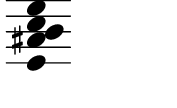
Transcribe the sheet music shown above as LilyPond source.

\version "2.20.0"

\paper{
  paper-width = 30
  paper-height = 30

  top-margin = 0
  bottom-margin = 0
  left-margin = 1
  right-margin = 1
  
  top-system-spacing  = 
  #' (
       (minimum-distance 0)
       (padding -50)
       (stretchability 0)
       )
 
  system-system-spacing =
  #'((basic-distance . 15)  %this controls space between lines default = 12
      (minimum-distance . 8)
      (padding . 1)
      (stretchability . 60)) 

}

\book {

  \header {
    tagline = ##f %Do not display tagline
 }

  \score {

    <<

      \override Score.BarNumber.break-visibility = ##(#f #f #f) %The order of the three values is end of line visible, middle of line visible, beginning of line visible.

      \new Staff \with {
        \omit TimeSignature
        \omit BarLine
        \omit Clef
        \omit KeySignature
        \override StaffSymbol.thickness = #1 %thickness of stafflines, ledger lines, and stems
        % \accidentalStyle dodecaphonic  modern modern-cautionary neo-modern default http://lilypond.org/doc/v2.18/Documentation/notation/displaying-pitches#automatic-accidentals
      }

      {
        \time 1/4
        \override TupletBracket.bracket-visibility = ##t
        \override TupletNumber.visibility = ##f
        %\once \override TupletNumber #'text = "7:4"
        %\set tupletFullLength = ##t %http://lilypond.org/doc/v2.19/Documentation/snippets/rhythms
        
        \override NoteHead.font-size = #-0.75
        
       % \override Stem.details.beamed-lengths = #'(7)
       % \override Stem.details.lengths = #'(7)
       
        \override Stem.details.beamed-lengths = #'(0)
        \override Stem.details.lengths = #'(0)
        
        % \override NoteColumn.accent-skip = ##t
        
        \override Accidental.font-size = -4 
        
        % Notes Only, No Staff
        %     \stopStaff
        %         \override NoteHead.transparent = ##t
        %         \override NoteHead.no-ledgers = ##t 
        %         \override Script.transparent = ##t
        %         \override Stem.transparent = ##t  
        %         \override TupletBracket.bracket-visibility = ##f
        %         \override TupletNumber.transparent = ##t
        %         \override Staff.Clef.transparent =##t
        %         \override Staff.BarLine.transparent =##t

        % To Restart Staff After Stopping Staff
        %    \startStaff
        %         \override NoteHead.transparent = ##f
        %         \override NoteHead.no-ledgers = ##f
        %         \override Script.transparent = #f
        %         \override Stem.transparent = ##f
        %         \override TupletBracket.bracket-visibility = ##t
        %         \override TupletNumber.transparent = ##f
        %         \override Staff.Clef.transparent =##f
        %         \override Staff.BarLine.transparent =##f
        
        % Repeats        
        %       \repeat volta 2{
        %          a4 a a a    a a a a    a a a a    a a a a
        %         }         
        
        
        <<e'4   ais' b' c''  e''>>  
       
        
        
      
        
        %           e'4 %quarter
        %           fis'4 %quarter sharp
        %           c'4 %quarter 1 ledger on
        %           cis'4 %quarter sharp 1 ledger on
        %           
        %           a4 %quarter 2 ledger on
        %           g4 %quarter 2 ledger below
        %           gis4 %quarter sharp 2 ledger below 
        %           r4 %rest
        %           
        %           r8 [e'8]%8thR-8th
        %           r8 [fis'8] %8thR-8th sharp
        %           r8 [c'8] %8thR-8th 1 ledger on
        %           r8 [cis'8] %8thR-8th sharp 1 ledger on
        %           
        %           r8 [a8] %8thR-8th 2 ledger on
        %           r8 [g8] %8thR-8th 2 ledger below
        %           r8 [gis8] %8thR-8th sharp 2 ledger below
        %           r8 [e'16 e']% 8thR-16th-16th

        % 
        %           r8 [fis'16 fis']% 8thR-16th-16th sharp
        %           r8 [c'16 c']% 8thR-16th-16th 1 ledger on
        %           r8 [cis'16 cis']% 8thR-16th-16th sharp 1 ledger on
        %           r8 [a16 a]% 8thR-16th-16th 2 ledgers on
        % 
        %           r8 [g16 g]% 8thR-16th-16th 2 ledgers below
        %           r8 [gis16 gis]% 8thR-16th-16th sharp 2 ledgers below
        %           e'16 [e' r8] % 16th-16th-8thR
        %           fis'16 [fis' r8] % 16th-16th-8thR sharp
        % 
        %           c'16 [c' r8] % 16th-16th-8thR 1 ledger on
        %           cis'16 [cis' r8] % 16th-16th-8thR sharp 1 ledger on
        %           a16 [a r8] % 16th-16th-8thR 2 ledgers on
        %           g16 [g r8] % 16th-16th-8thR 2 ledgers below
        % 
        %           gis16 [gis] r8 % 16th-16th-8thR sharp 2 ledgers below
        %           r8. [e'16]  % Dt8thR-16th
        %           r8. [fis'16]  % Dt8thR-16th sharp
        %           r8. [c'16]  % Dt8thR-16th 1 ledger on
        %           
        % 
        %           r8. [cis'16]  % Dt8thR-16th sharp 1 ledger on
        %           r8. [a16]  % Dt8thR-16th sharp 2 ledgers on
        %           r8. [g16]  % Dt8thR-16th  2 ledgers below
        %           r8. [gis16]  % Dt8thR-16th sharp 2 ledgers below
        %           
        %           \tuplet 3/2 {e'8 e'e'} % Triplet
        %           \tuplet 3/2 {fis'8 fis'fis'} % Triplet sharp
        %           \tuplet 3/2 {c'8 c'c'} % Triplet 1 ledger on
        %           \tuplet 3/2 {cis'8 cis'cis'} % Triplet sharp 1 ledger on
        %           
        %           \tuplet 3/2 {a8 a a} % Triplet 2 ledgers on
        %           \tuplet 3/2 {g8 g g} % Triplet 2 ledgers below
        %           \tuplet 3/2 {gis8 gis gis} % Triplet sharp 2 ledgers below
        %           e'16 e'e'e' % Quadruplet
        %           
        %           fis'16 fis' fis' fis' % Quadruplet sharp
        %           c'16 c' c' c' % Quadruplet 1 ledger on
        %           cis'16 cis' cis' cis' % Quadruplet sharp 1 ledger on
        %           a16 a a a % Quadruplet  2 ledgers on
        %           
        
        %    g16 g g g % Quadruplet 2 ledgers below
        %           gis16 gis gis gis % Quadruplet sharp 2 ledgers below
        %            \tuplet 5/4 {e'16 e' e' e' e'} % Quintuplet
        %            \tuplet 5/4 {fis'16 fis' fis' fis' fis'} % Quintuplet sharp
        %          
        %            \tuplet 5/4 {c'16 c' c' c' c'} % Quintuplet 1 ledger on
        %            \tuplet 5/4 {cis'16 cis' cis' cis' cis'} % Quintuplet sharp 1 ledger on
        %            \tuplet 5/4 {a16 a a a a} % Quintuplet 2 ledgers on
        %            \tuplet 5/4 {g16 g g g g} % Quintuplet 2 ledgers below
        %            
        %            \tuplet 5/4 {gis16 gis gis gis gis} % Quintuplet sharp 2 ledgers below
        %            c'4c'c'c' c'c'c'
        
        %  c'16c'c'c'  
        %           c'4        
        %           \tuplet 5/4 {c'''16\hide-> c'''c'''c'''c'''}       
        %           \tuplet 5/4 {f16\hide-> f f f f} 
        %           
        %           c'4  
        %           c'4 
        %           \tuplet 5/4 {    f16\hide-> f f f f }            
        %           \tuplet 5/4 {c'''16\hide-> c'''c'''c'''c'''}  
        
        
        
        
        
        
        
        
      }

    >>

    \layout{
      \context {
        \Score
        proportionalNotationDuration = #(ly:make-moment 1/20) %smallest space quintuplet or 5*4
        %proportionalNotationDuration = #(ly:make-moment 1/28)
        %proportionalNotationDuration = #(ly:make-moment 1/8)
        %\override SpacingSpanner.uniform-stretching = ##t
        %  \override SpacingSpanner.strict-note-spacing = ##t
        %  \override SpacingSpanner.strict-grace-spacing = ##t
        \override Beam.breakable = ##t
        \override Glissando.breakable = ##t
        \override TextSpanner.breakable = ##t
        % \override NoteHead.no-ledgers = ##t 
      }

      indent = 0
      line-width = 11
     % #(layout-set-staff-size 20)
      #(layout-set-staff-size 30)
       \hide Stem
      %\hide NoteHead
      % \hide LedgerLineSpanner
      % \hide TupletNumber 
    }

    \midi{}

  }
}

